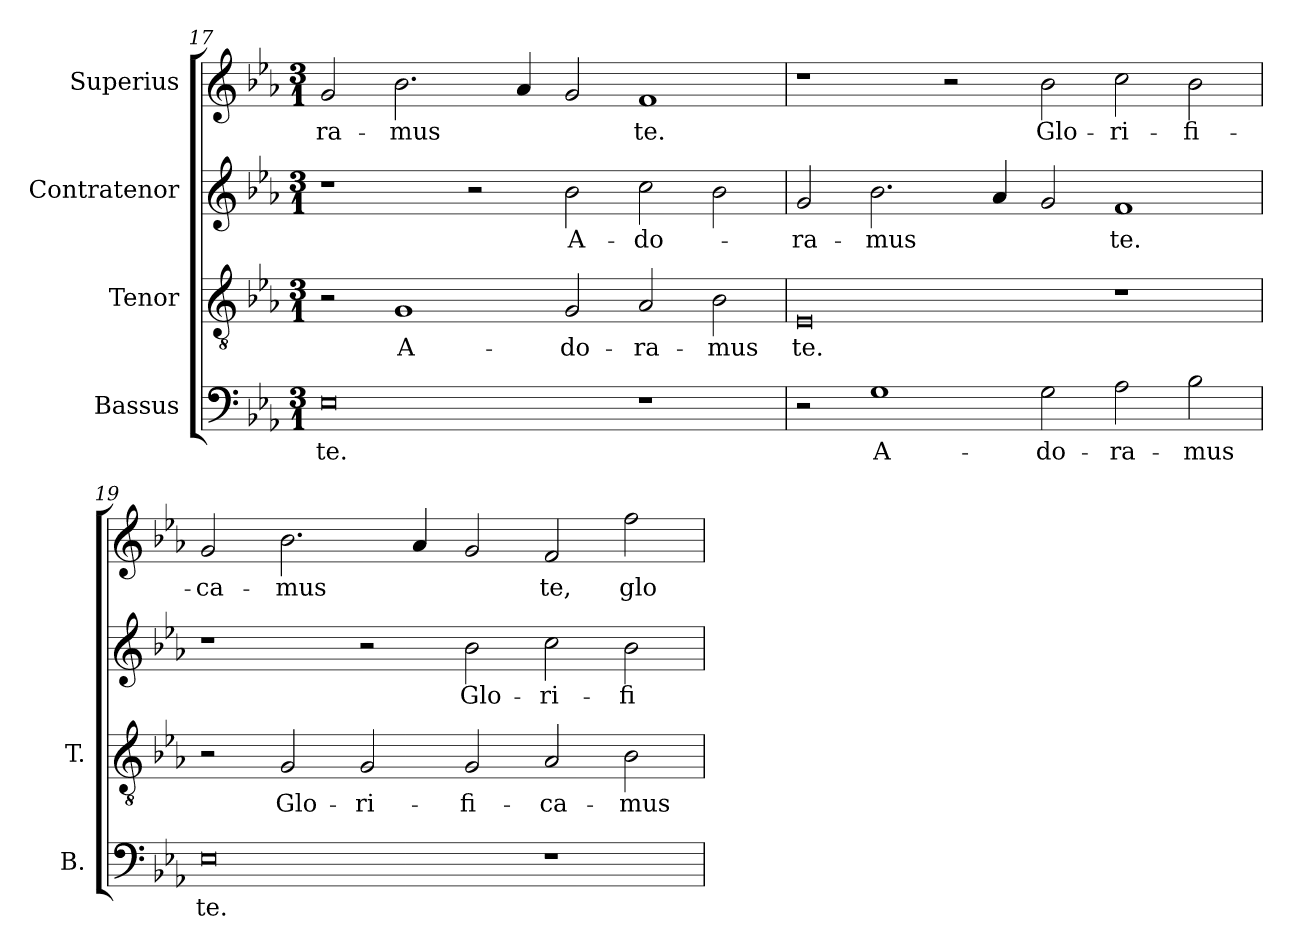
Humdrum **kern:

**kern	**text	**kern	**text	**kern	**text	**kern	**text
*part4	*part4	*part3	*part3	*part2	*part2	*part1	*part1
*staff4	*staff4	*staff3	*staff3	*staff2	*staff2	*staff1	*staff1
*I"Bassus	*	*I"Tenor	*	*I"Contratenor	*	*I"Superius	*
*I'B.	*	*I'T.	*	*	*	*	*
*clefF4	*	*clefGv2	*	*clefG2	*	*clefG2	*
*	*	*ITrd7c12	*	*ITrd7c12	*	*	*
*k[b-e-a-]	*	*k[b-e-a-]	*	*k[b-e-a-]	*	*k[b-e-a-]	*
*E-:	*	*E-:	*	*E-:	*	*E-:	*
*M3/1	*	*M3/1	*	*M3/1	*	*M3/1	*
=17	=17	=17	=17	=17	=17	=17	=17
!	!LO:LY:b:color=#000000	!	!	!	!	!	!
!	!	!	!	!	!	!	!LO:LY:b:color=#000000
0E-i	te.	2r	.	1r	.	2gi/	-ra-
!	!	!	!LO:LY:b:color=#000000	!	!	!	!
!	!	!	!	!	!	!	!LO:LY:b:color=#000000
.	.	1GGi	A-	.	.	2.b-i\	-mus
.	.	.	.	2r	.	.	.
.	.	.	.	.	.	4a-i/	.
!	!	!	!LO:LY:b:color=#000000	!	!	!	!
!	!	!	!	!	!LO:LY:b:color=#000000	!	!
.	.	2GGi/	-do-	2B-i\	A-	2gi/	.
!	!	!	!LO:LY:b:color=#000000	!	!	!	!
!	!	!	!	!	!LO:LY:b:color=#000000	!	!
!	!	!	!	!	!	!	!LO:LY:b:color=#000000
1r	.	2AA-i/	-ra-	2ci\	-do-	1fi	te.
!	!	!	!LO:LY:b:color=#000000	!	!	!	!
.	.	2BB-i\	-mus	2B-i\	.	.	.
!!LO:PB:g=z
=18	=18	=18	=18	=18	=18	=18	=18
!	!	!	!LO:LY:b:color=#000000	!	!	!	!
!	!	!	!	!	!LO:LY:b:color=#000000	!	!
2r	.	0EE-i	te.	2Gi/	-ra-	1r	.
!	!LO:LY:b:color=#000000	!	!	!	!	!	!
!	!	!	!	!	!LO:LY:b:color=#000000	!	!
1Gi	A-	.	.	2.B-i\	-mus	.	.
.	.	.	.	.	.	2r	.
.	.	.	.	4A-i/	.	.	.
!	!LO:LY:b:color=#000000	!	!	!	!	!	!
!	!	!	!	!	!	!	!LO:LY:b:color=#000000
2Gi\	-do-	.	.	2Gi/	.	2b-i\	Glo-
!	!LO:LY:b:color=#000000	!	!	!	!	!	!
!	!	!	!	!	!LO:LY:b:color=#000000	!	!
!	!	!	!	!	!	!	!LO:LY:b:color=#000000
2A-i\	-ra-	1r	.	1Fi	te.	2cci\	-ri-
!	!LO:LY:b:color=#000000	!	!	!	!	!	!
!	!	!	!	!	!	!	!LO:LY:b:color=#000000
2B-i\	-mus	.	.	.	.	2b-i\	-fi-
=19	=19	=19	=19	=19	=19	=19	=19
!	!LO:LY:b:color=#000000	!	!	!	!	!	!
!	!	!	!	!	!	!	!LO:LY:b:color=#000000
0E-i	te.	2r	.	1r	.	2gi/	-ca-
!	!	!	!LO:LY:b:color=#000000	!	!	!	!
!	!	!	!	!	!	!	!LO:LY:b:color=#000000
.	.	2GGi/	Glo-	.	.	2.b-i\	-mus
!	!	!	!LO:LY:b:color=#000000	!	!	!	!
.	.	2GGi/	-ri-	2r	.	.	.
.	.	.	.	.	.	4a-i/	.
!	!	!	!LO:LY:b:color=#000000	!	!	!	!
!	!	!	!	!	!LO:LY:b:color=#000000	!	!
.	.	2GGi/	-fi-	2B-i\	Glo-	2gi/	.
!	!	!	!LO:LY:b:color=#000000	!	!	!	!
!	!	!	!	!	!LO:LY:b:color=#000000	!	!
!	!	!	!	!	!	!	!LO:LY:b:color=#000000
1r	.	2AA-i/	-ca-	2ci\	-ri-	2fi/	te,
!	!	!	!LO:LY:b:color=#000000	!	!	!	!
!	!	!	!	!	!LO:LY:b:color=#000000	!	!
!	!	!	!	!	!	!	!LO:LY:b:color=#000000
.	.	2BB-i\	-mus	2B-i\	-fi-	2ffi\	glo-
=	=	=	=	=	=	=	=
*-	*-	*-	*-	*-	*-	*-	*-
